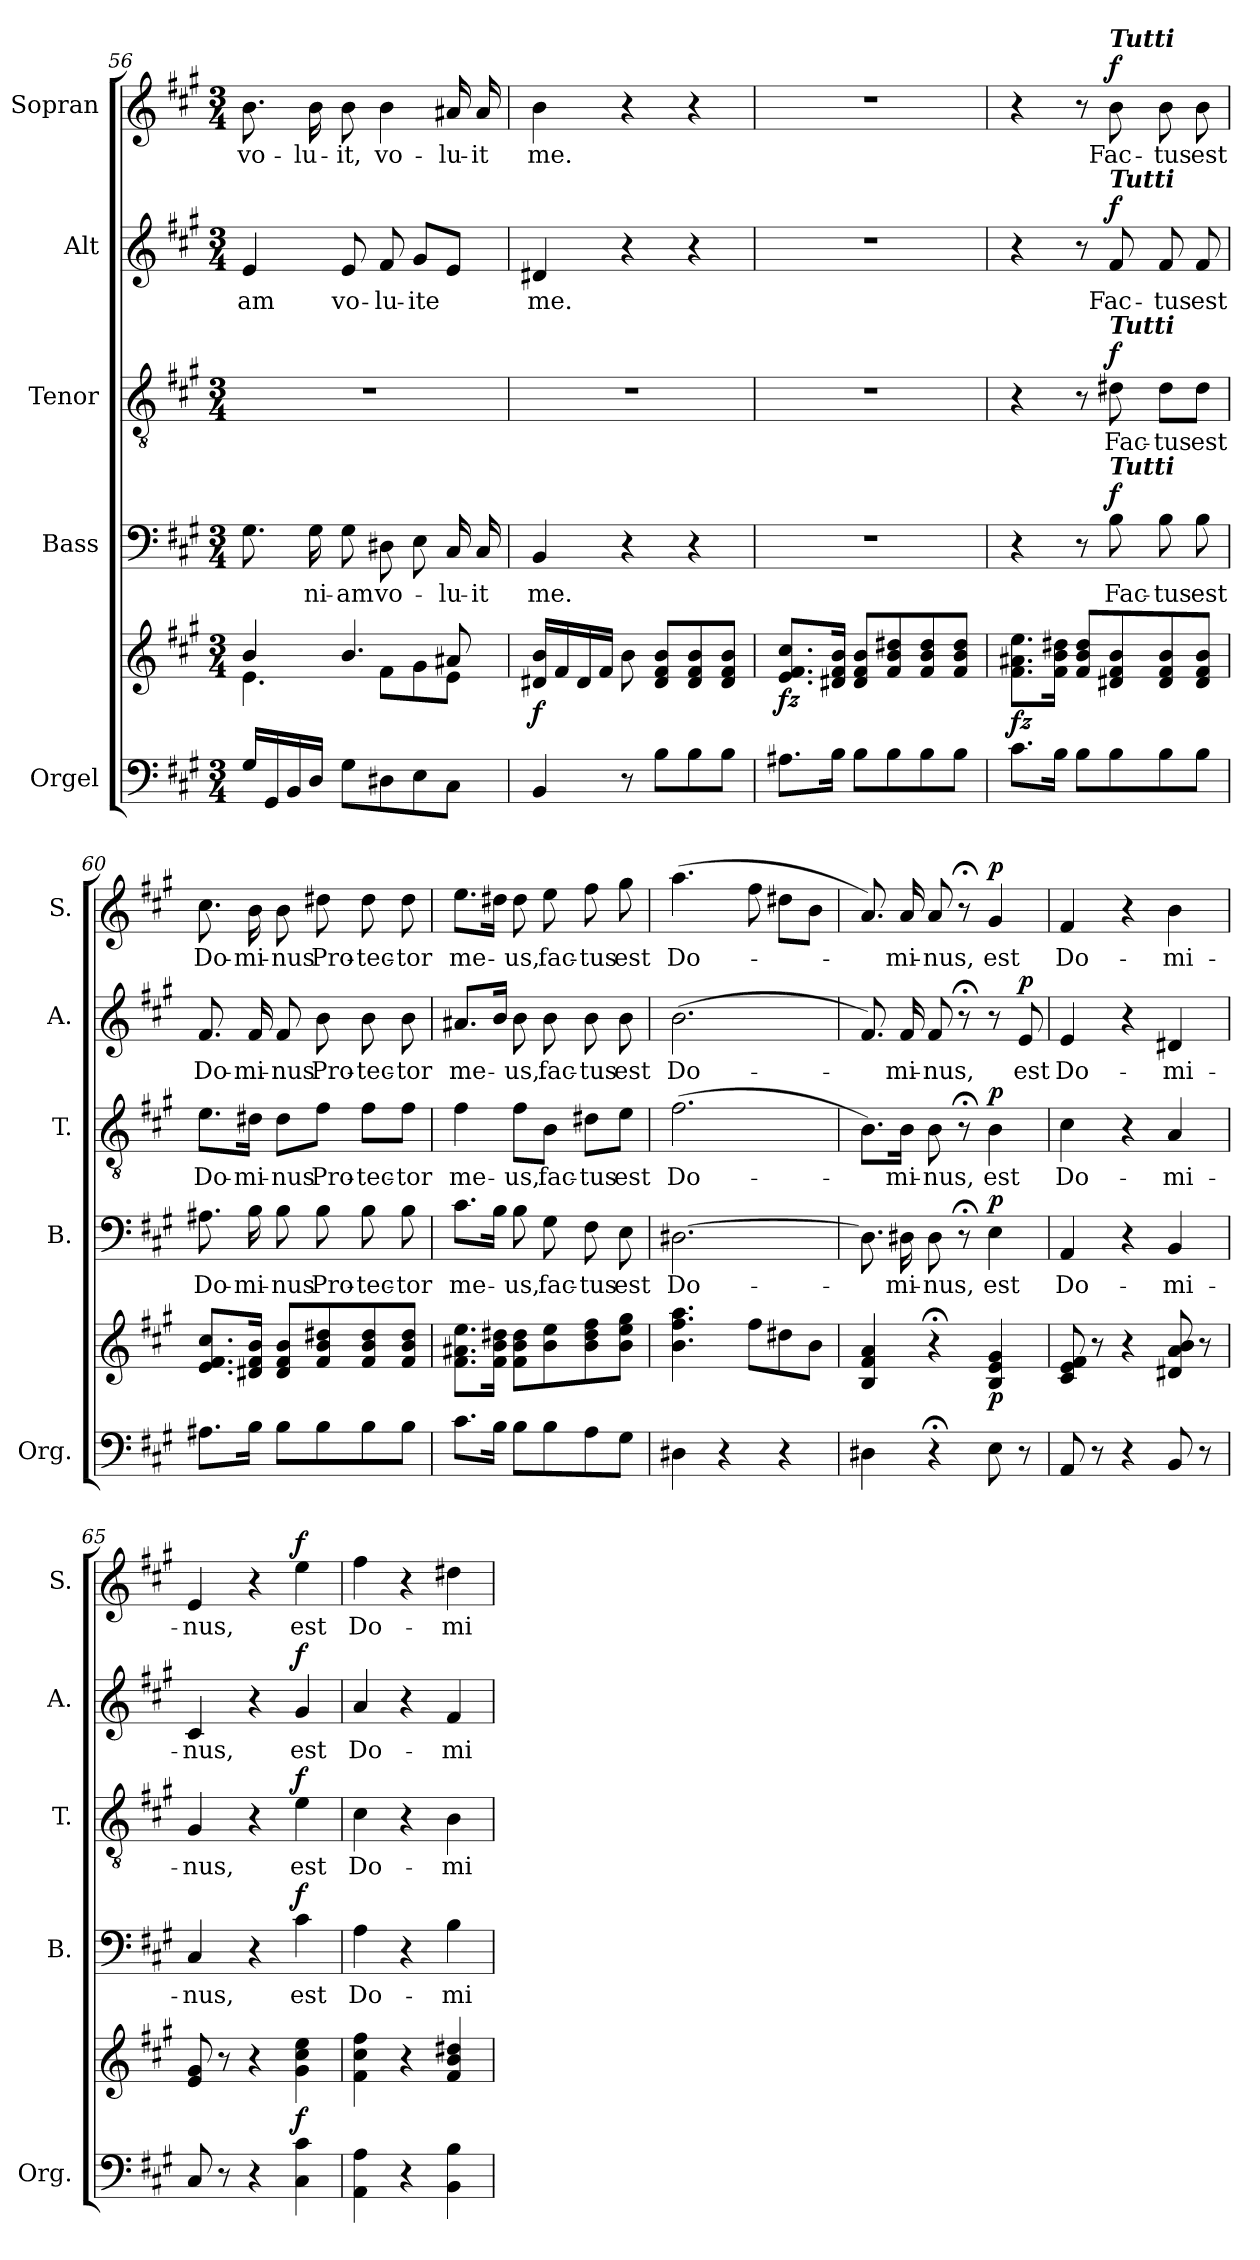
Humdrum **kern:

**kern	**kern	**dynam	**kern	**text	**dynam	**kern	**text	**dynam	**kern	**text	**dynam	**kern	**text	**dynam
*part5	*part5	*part5	*part4	*part4	*part4	*part3	*part3	*part3	*part2	*part2	*part2	*part1	*part1	*part1
*staff6	*staff5	*staff5/6	*staff4	*staff4	*staff4	*staff3	*staff3	*staff3	*staff2	*staff2	*staff2	*staff1	*staff1	*staff1
*I"Orgel	*	*	*I"Bass	*	*	*I"Tenor	*	*	*I"Alt	*	*	*I"Sopran	*	*
*I'Org.	*	*	*I'B.	*	*	*I'T.	*	*	*I'A.	*	*	*I'S.	*	*
*clefF4	*clefG2	*	*clefF4	*	*	*clefGv2	*	*	*clefG2	*	*	*clefG2	*	*
*k[f#c#g#]	*k[f#c#g#]	*	*k[f#c#g#]	*	*	*k[f#c#g#]	*	*	*k[f#c#g#]	*	*	*k[f#c#g#]	*	*
*A:	*A:	*	*A:	*	*	*A:	*	*	*A:	*	*	*A:	*	*
*M3/4	*M3/4	*	*M3/4	*	*	*M3/4	*	*	*M3/4	*	*	*M3/4	*	*
=56	=56	=56	=56	=56	=56	=56	=56	=56	=56	=56	=56	=56	=56	=56
*	*^	*	*	*	*	*	*	*	*	*	*	*	*	*
!	!	!	!	!	!	!	!	!	!	!	!LO:LY:b	!	!	!LO:LY:b	!
16G#/LL	4b/	4.e\	.	8.G#\	.	.	2.r	.	.	4e/	-am	.	8.b\	vo-	.
16GG#/	.	.	.	.	.	.	.	.	.	.	.	.	.	.	.
16BB/	.	.	.	.	.	.	.	.	.	.	.	.	.	.	.
!	!	!	!	!	!LO:LY:b	!	!	!	!	!	!	!	!	!LO:LY:b	!
16D/JJ	.	.	.	16G#\	-ni-	.	.	.	.	.	.	.	16b\	-lu-	.
!	!	!	!	!	!LO:LY:b	!	!	!	!	!	!LO:LY:b	!	!	!LO:LY:b	!
8G#\L	4.b/	.	.	8G#\	-am	.	.	.	.	8e/	vo-	.	8b\	-it,	.
!	!	!	!	!	!LO:LY:b	!	!	!	!	!	!LO:LY:b	!	!	!LO:LY:b	!
8D#X\	.	8f#\L	.	8D#X\	vo-	.	.	.	.	8f#/	-lu-	.	4b\	vo-	.
!	!	!	!	!	!	!	!	!	!	!	!LO:LY:b	!	!	!	!
8E\	.	8g#\	.	8E\	.	.	.	.	.	8g#/L	-ite	.	.	.	.
!	!	!	!	!	!LO:LY:b	!	!	!	!	!	!	!	!	!LO:LY:b	!
8C#\J	8a#X/	8e\J	.	16C#/	-lu-	.	.	.	.	8e/J	.	.	16a#X/	-lu-	.
!	!	!	!	!	!LO:LY:b	!	!	!	!	!	!	!	!	!LO:LY:b	!
.	.	.	.	16C#/	-it	.	.	.	.	.	.	.	16a#/	-it	.
*	*v	*v	*	*	*	*	*	*	*	*	*	*	*	*	*
=57	=57	=57	=57	=57	=57	=57	=57	=57	=57	=57	=57	=57	=57	=57
!	!	!LO:DY:b	!	!LO:LY:b	!	!	!	!	!	!LO:LY:b	!	!	!LO:LY:b	!
4BB/	16d#X/ 16b/LL	f	4BB/	me.	.	2.r	.	.	4d#X/	me.	.	4b\	me.	.
.	16f#/	.	.	.	.	.	.	.	.	.	.	.	.	.
.	16d#/	.	.	.	.	.	.	.	.	.	.	.	.	.
.	16f#/JJ	.	.	.	.	.	.	.	.	.	.	.	.	.
8r	8b\	.	4r	.	.	.	.	.	4r	.	.	4r	.	.
8B\L	8d#/ 8f#/ 8b/L	.	.	.	.	.	.	.	.	.	.	.	.	.
8B\	8d#/ 8f#/ 8b/	.	4r	.	.	.	.	.	4r	.	.	4r	.	.
8B\J	8d#/ 8f#/ 8b/J	.	.	.	.	.	.	.	.	.	.	.	.	.
!!LO:PB:g=z
=58	=58	=58	=58	=58	=58	=58	=58	=58	=58	=58	=58	=58	=58	=58
!	!	!LO:DY:b	!	!	!	!	!	!	!	!	!	!	!	!
8.A#X\L	8.e/ 8.f#/ 8.cc#/L	fz	2.r	.	.	2.r	.	.	2.r	.	.	2.r	.	.
16B\Jk	16d#X/ 16f#/ 16b/Jk	.	.	.	.	.	.	.	.	.	.	.	.	.
8B\L	8d#/ 8f#/ 8b/L	.	.	.	.	.	.	.	.	.	.	.	.	.
8B\	8f#/ 8b/ 8dd#X/	.	.	.	.	.	.	.	.	.	.	.	.	.
8B\	8f#/ 8b/ 8dd#/	.	.	.	.	.	.	.	.	.	.	.	.	.
8B\J	8f#/ 8b/ 8dd#/J	.	.	.	.	.	.	.	.	.	.	.	.	.
=59	=59	=59	=59	=59	=59	=59	=59	=59	=59	=59	=59	=59	=59	=59
!	!	!LO:DY:b	!	!	!	!	!	!	!	!	!	!	!	!
8.c#\L	8.f#\ 8.a#X\ 8.ee\L	fz	4r	.	.	4r	.	.	4r	.	.	4r	.	.
16B\Jk	16f#\ 16b\ 16dd#X\Jk	.	.	.	.	.	.	.	.	.	.	.	.	.
8B\L	8f#/ 8b/ 8dd#/L	.	8r	.	.	8r	.	.	8r	.	.	8r	.	.
!	!	!	!	!	!	!	!	!	!	!	!	!LO:TX:a:Bi:t=Tutti	!	!
!	!	!	!	!	!	!	!	!	!LO:TX:a:Bi:t=Tutti	!	!	!	!	!
!	!	!	!	!	!	!LO:TX:a:Bi:t=Tutti	!	!	!	!	!	!	!	!
!	!	!	!LO:TX:a:Bi:t=Tutti	!	!	!	!	!	!	!	!	!	!	!
!	!	!	!	!LO:LY:b	!LO:DY:a	!	!LO:LY:b	!LO:DY:a	!	!LO:LY:b	!LO:DY:a	!	!LO:LY:b	!LO:DY:a
8B\	8d#X/ 8f#/ 8b/	.	8B\	Fac-	f	8d#X\	Fac-	f	8f#/	Fac-	f	8b\	Fac-	f
!	!	!	!	!LO:LY:b	!	!	!LO:LY:b	!	!	!LO:LY:b	!	!	!LO:LY:b	!
8B\	8d#/ 8f#/ 8b/	.	8B\	-tus	.	8d#\L	-tus	.	8f#/	-tus	.	8b\	-tus	.
!	!	!	!	!LO:LY:b	!	!	!LO:LY:b	!	!	!LO:LY:b	!	!	!LO:LY:b	!
8B\J	8d#/ 8f#/ 8b/J	.	8B\	est	.	8d#\J	est	.	8f#/	est	.	8b\	est	.
=60	=60	=60	=60	=60	=60	=60	=60	=60	=60	=60	=60	=60	=60	=60
!	!	!	!	!LO:LY:b	!	!	!LO:LY:b	!	!	!LO:LY:b	!	!	!LO:LY:b	!
8.A#X\L	8.e/ 8.f#/ 8.cc#/L	.	8.A#X\	Do-	.	8.e\L	Do-	.	8.f#/	Do-	.	8.cc#\	Do-	.
!	!	!	!	!LO:LY:b	!	!	!LO:LY:b	!	!	!LO:LY:b	!	!	!LO:LY:b	!
16B\Jk	16d#X/ 16f#/ 16b/Jk	.	16B\	-mi-	.	16d#X\Jk	-mi-	.	16f#/	-mi-	.	16b\	-mi-	.
!	!	!	!	!LO:LY:b	!	!	!LO:LY:b	!	!	!LO:LY:b	!	!	!LO:LY:b	!
8B\L	8d#/ 8f#/ 8b/L	.	8B\	-nus	.	8d#\L	-nus	.	8f#/	-nus	.	8b\	-nus	.
!	!	!	!	!LO:LY:b	!	!	!LO:LY:b	!	!	!LO:LY:b	!	!	!LO:LY:b	!
8B\	8f#/ 8b/ 8dd#X/	.	8B\	Pro-	.	8f#\J	Pro-	.	8b\	Pro-	.	8dd#X\	Pro-	.
!	!	!	!	!LO:LY:b	!	!	!LO:LY:b	!	!	!LO:LY:b	!	!	!LO:LY:b	!
8B\	8f#/ 8b/ 8dd#/	.	8B\	-tec-	.	8f#\L	-tec-	.	8b\	-tec-	.	8dd#\	-tec-	.
!	!	!	!	!LO:LY:b	!	!	!LO:LY:b	!	!	!LO:LY:b	!	!	!LO:LY:b	!
8B\J	8f#/ 8b/ 8dd#/J	.	8B\	-tor	.	8f#\J	-tor	.	8b\	-tor	.	8dd#\	-tor	.
=61	=61	=61	=61	=61	=61	=61	=61	=61	=61	=61	=61	=61	=61	=61
!	!	!	!	!LO:LY:b	!	!	!LO:LY:b	!	!	!LO:LY:b	!	!	!LO:LY:b	!
8.c#\L	8.f#\ 8.a#X\ 8.ee\L	.	8.c#\L	me-	.	4f#\	me-	.	8.a#X/L	me-	.	8.ee\L	me-	.
16B\Jk	16f#\ 16b\ 16dd#X\Jk	.	16B\Jk	.	.	.	.	.	16b/Jk	.	.	16dd#X\Jk	.	.
!	!	!	!	!LO:LY:b	!	!	!LO:LY:b	!	!	!LO:LY:b	!	!	!LO:LY:b	!
8B\L	8f#\ 8b\ 8dd#\L	.	8B\	-us,	.	8f#\L	-us,	.	8b\	-us,	.	8dd#\	-us,	.
!	!	!	!	!LO:LY:b	!	!	!LO:LY:b	!	!	!LO:LY:b	!	!	!LO:LY:b	!
8B\	8b\ 8ee\	.	8G#\	fac-	.	8B\J	fac-	.	8b\	fac-	.	8ee\	fac-	.
!	!	!	!	!LO:LY:b	!	!	!LO:LY:b	!	!	!LO:LY:b	!	!	!LO:LY:b	!
8A\	8b\ 8dd#\ 8ff#\	.	8F#\	-tus	.	8d#X\L	-tus	.	8b\	-tus	.	8ff#\	-tus	.
!	!	!	!	!LO:LY:b	!	!	!LO:LY:b	!	!	!LO:LY:b	!	!	!LO:LY:b	!
8G#\J	8b\ 8ee\ 8gg#\J	.	8E\	est	.	8e\J	est	.	8b\	est	.	8gg#\	est	.
=62	=62	=62	=62	=62	=62	=62	=62	=62	=62	=62	=62	=62	=62	=62
!	!	!	!	!LO:LY:b	!	!	!LO:LY:b	!	!	!LO:LY:b	!	!	!LO:LY:b	!
4D#X\	4.b\ 4.ff#\ 4.aa\	.	[2.D#X\	Do-	.	(>2.f#\	Do-	.	(>2.b\	Do-	.	(>4.aa\	Do-	.
4r	.	.	.	.	.	.	.	.	.	.	.	.	.	.
.	8ff#\L	.	.	.	.	.	.	.	.	.	.	8ff#\	.	.
4r	8dd#X\	.	.	.	.	.	.	.	.	.	.	8dd#X\L	.	.
.	8b\J	.	.	.	.	.	.	.	.	.	.	8b\J	.	.
!!LO:LB:g=z
=63	=63	=63	=63	=63	=63	=63	=63	=63	=63	=63	=63	=63	=63	=63
4D#X\	4B/ 4f#/ 4a/	.	8.D#\]	.	.	8.B\L)	.	.	8.f#/)	.	.	8.a/)	.	.
!	!	!	!	!LO:LY:b	!	!	!LO:LY:b	!	!	!LO:LY:b	!	!	!LO:LY:b	!
.	.	.	16D#X\	-mi-	.	16B\Jk	-mi-	.	16f#/	-mi-	.	16a/	-mi-	.
!	!	!	!	!LO:LY:b	!	!	!LO:LY:b	!	!	!LO:LY:b	!	!	!LO:LY:b	!
4r;<	4r;<	.	8D#\	-nus,	.	8B\	-nus,	.	8f#/	-nus,	.	8a/	-nus,	.
.	.	.	8r;<	.	.	8r;<	.	.	8r;<	.	.	8r;<	.	.
!	!	!LO:DY:b	!	!LO:LY:b	!LO:DY:a	!	!LO:LY:b	!LO:DY:a	!	!	!	!	!LO:LY:b	!LO:DY:a
8E\	4B/ 4e/ 4g#/	p	4E\	est	p	4B\	est	p	8r	.	.	4g#/	est	p
!	!	!	!	!	!	!	!	!	!	!LO:LY:b	!LO:DY:a	!	!	!
8r	.	.	.	.	.	.	.	.	8e/	est	p	.	.	.
=64	=64	=64	=64	=64	=64	=64	=64	=64	=64	=64	=64	=64	=64	=64
!	!	!	!	!LO:LY:b	!	!	!LO:LY:b	!	!	!LO:LY:b	!	!	!LO:LY:b	!
8AA/	8c#/ 8e/ 8f#/	.	4AA/	Do-	.	4c#\	Do-	.	4e/	Do-	.	4f#/	Do-	.
8r	8r	.	.	.	.	.	.	.	.	.	.	.	.	.
4r	4r	.	4r	.	.	4r	.	.	4r	.	.	4r	.	.
!	!	!	!	!LO:LY:b	!	!	!LO:LY:b	!	!	!LO:LY:b	!	!	!LO:LY:b	!
8BB/	8d#X/ 8a/ 8b/	.	4BB/	-mi-	.	4A/	-mi-	.	4d#X/	-mi-	.	4b\	-mi-	.
8r	8r	.	.	.	.	.	.	.	.	.	.	.	.	.
=65	=65	=65	=65	=65	=65	=65	=65	=65	=65	=65	=65	=65	=65	=65
!	!	!	!	!LO:LY:b	!	!	!LO:LY:b	!	!	!LO:LY:b	!	!	!LO:LY:b	!
8C#/	8e/ 8g#/	.	4C#/	-nus,	.	4G#/	-nus,	.	4c#/	-nus,	.	4e/	-nus,	.
8r	8r	.	.	.	.	.	.	.	.	.	.	.	.	.
4r	4r	.	4r	.	.	4r	.	.	4r	.	.	4r	.	.
!	!	!LO:DY:b	!	!LO:LY:b	!LO:DY:a	!	!LO:LY:b	!LO:DY:a	!	!LO:LY:b	!LO:DY:a	!	!LO:LY:b	!LO:DY:a
4C#\ 4c#\	4g#\ 4cc#\ 4ee\	f	4c#\	est	f	4e\	est	f	4g#/	est	f	4ee\	est	f
=66	=66	=66	=66	=66	=66	=66	=66	=66	=66	=66	=66	=66	=66	=66
!	!	!	!	!LO:LY:b	!	!	!LO:LY:b	!	!	!LO:LY:b	!	!	!LO:LY:b	!
4AA\ 4A\	4f#\ 4cc#\ 4ff#\	.	4A\	Do-	.	4c#\	Do-	.	4a/	Do-	.	4ff#\	Do-	.
4r	4r	.	4r	.	.	4r	.	.	4r	.	.	4r	.	.
!	!	!	!	!LO:LY:b	!	!	!LO:LY:b	!	!	!LO:LY:b	!	!	!LO:LY:b	!
4BB\ 4B\	4f#/ 4b/ 4dd#X/	.	4B\	-mi-	.	4B\	-mi-	.	4f#/	-mi-	.	4dd#X\	-mi-	.
=	=	=	=	=	=	=	=	=	=	=	=	=	=	=
*-	*-	*-	*-	*-	*-	*-	*-	*-	*-	*-	*-	*-	*-	*-
